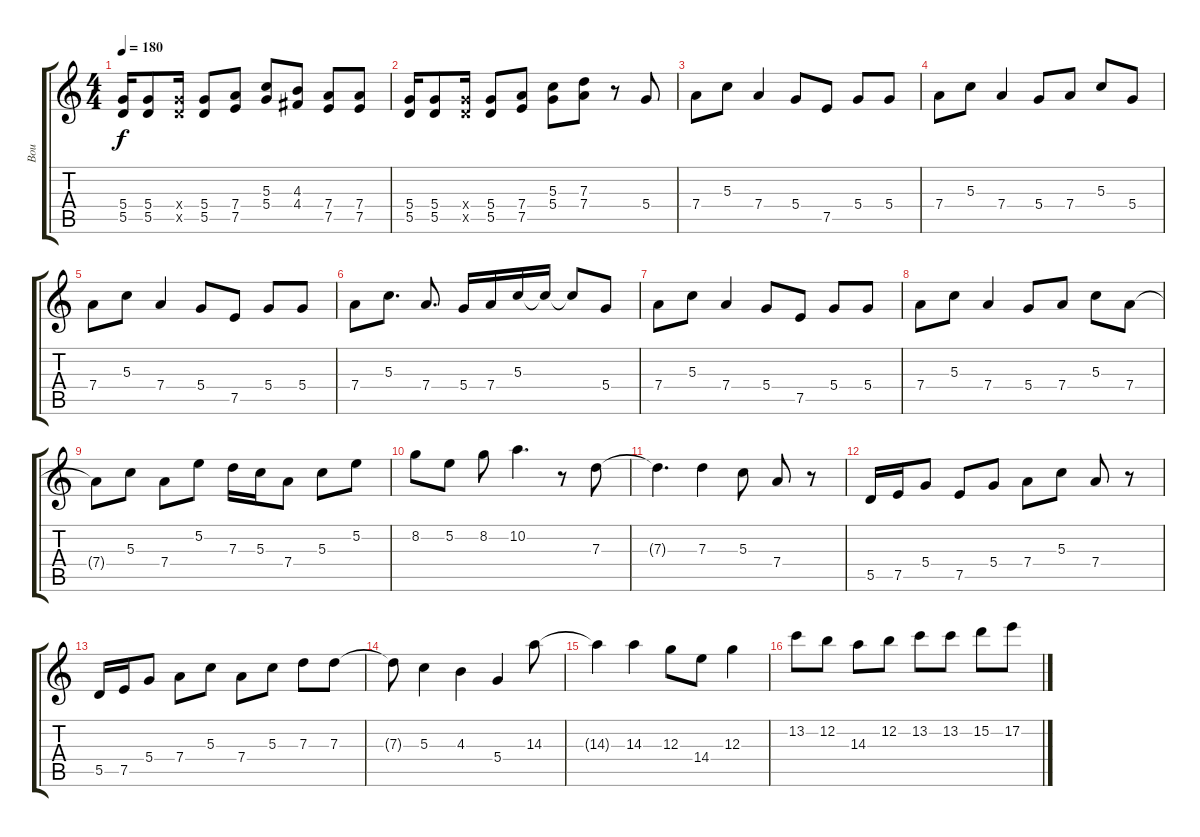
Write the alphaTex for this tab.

\track ("Bou" "Bou") {instrument overdrivenguitar}
\staff {score tabs}
\tuning (E4 B3 G3 D3 A2 E2) {hide}
\ts (4 4)
\tempo 180
\clef g2
\ks c
(5.4 5.5).16{dy f} (5.4 5.5).8 (5.4{x} 5.5{x}).16 (5.4 5.5).8 (7.4 7.5).8 (5.3 5.4).8 (4.3 4.4).8 (7.4 7.5).8 (7.4 7.5).8 |
(5.4 5.5).16 (5.4 5.5).8 (5.4{x} 5.5{x}).16 (5.4 5.5).8 (7.4 7.5).8 (5.3 5.4).8 (7.3 7.4).8 r.8 5.4.8 |
7.4.8 5.3.8 7.4.4 5.4.8 7.5.8 5.4.8 5.4.8 |
7.4.8 5.3.8 7.4.4 5.4.8 7.4.8 5.3.8 5.4.8 |
7.4.8 5.3.8 7.4.4 5.4.8 7.5.8 5.4.8 5.4.8 |
7.4.8 5.3.8{d} 7.4.8{d} 5.4.16 7.4.16 5.3.16 5.3{t}.16 5.3{t}.8 5.4.8 |
7.4.8 5.3.8 7.4.4 5.4.8 7.5.8 5.4.8 5.4.8 |
7.4.8 5.3.8 7.4.4 5.4.8 7.4.8 5.3.8 7.4.8 |
7.4{t}.8 5.3.8 7.4.8 5.2.8 7.3.16 5.3.16 7.4.8 5.3.8 5.2.8 |
8.2.8 5.2.8 8.2.8 10.2.4{d} r.8 7.3.8 |
7.3{t}.4{d} 7.3.4 5.3.8 7.4.8 r.8 |
5.5.16 7.5.16 5.4.8 7.5.8 5.4.8 7.4.8 5.3.8 7.4.8 r.8 |
5.5.16 7.5.16 5.4.8 7.4.8 5.3.8 7.4.8 5.3.8 7.3.8 7.3.8 |
7.3{t}.8 5.3.4 4.3.4 5.4.4 14.3.8 |
14.3{t}.4 14.3.4 12.3.8 14.4.8 12.3.4 |
13.2.8 12.2.8 14.3.8 12.2.8 13.2.8 13.2.8 15.2.8 17.2.8
